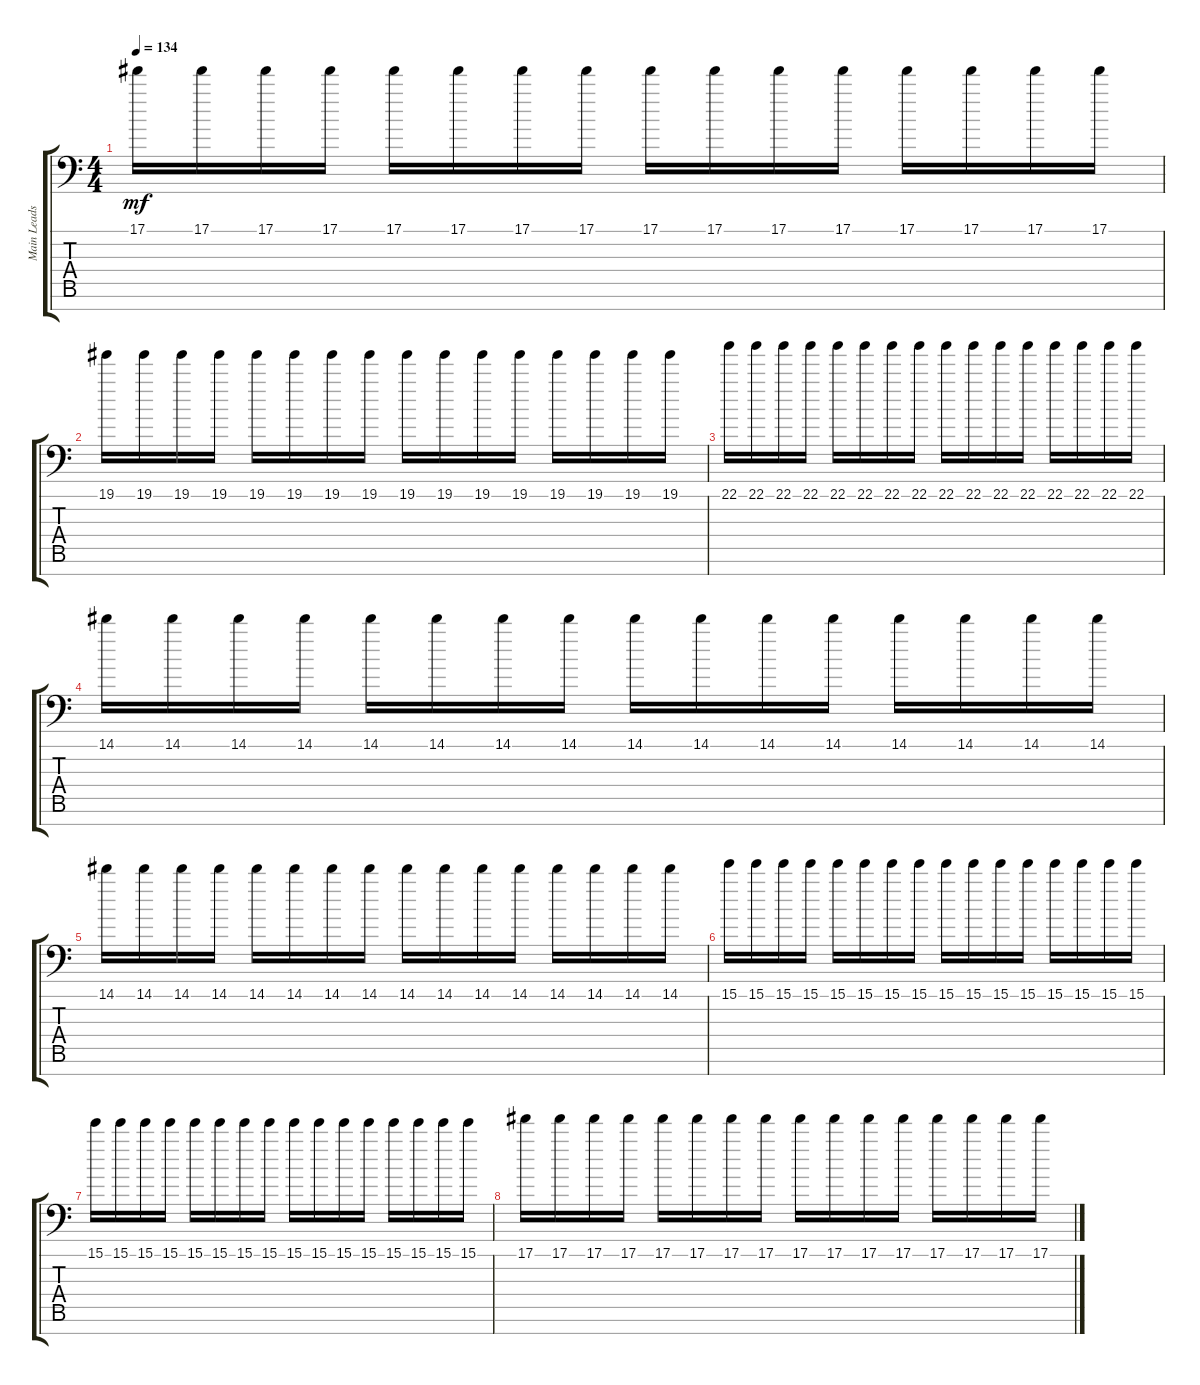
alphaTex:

\track ("Main Leads" "Main Leads") {instrument distortionguitar}
\staff {score tabs}
\tuning (Db4 Ab3 E3 B2 Gb2 Db2 Gb1) {hide}
\ts (4 4)
\tempo 134
\clef f4
\ks c
17.1.16{dy mf} 17.1.16 17.1.16 17.1.16 17.1.16 17.1.16 17.1.16 17.1.16 17.1.16 17.1.16 17.1.16 17.1.16 17.1.16 17.1.16 17.1.16 17.1.16 |
19.1.16 19.1.16 19.1.16 19.1.16 19.1.16 19.1.16 19.1.16 19.1.16 19.1.16 19.1.16 19.1.16 19.1.16 19.1.16 19.1.16 19.1.16 19.1.16 |
22.1.16 22.1.16 22.1.16 22.1.16 22.1.16 22.1.16 22.1.16 22.1.16 22.1.16 22.1.16 22.1.16 22.1.16 22.1.16 22.1.16 22.1.16 22.1.16 |
14.1.16 14.1.16 14.1.16 14.1.16 14.1.16 14.1.16 14.1.16 14.1.16 14.1.16 14.1.16 14.1.16 14.1.16 14.1.16 14.1.16 14.1.16 14.1.16 |
14.1.16 14.1.16 14.1.16 14.1.16 14.1.16 14.1.16 14.1.16 14.1.16 14.1.16 14.1.16 14.1.16 14.1.16 14.1.16 14.1.16 14.1.16 14.1.16 |
15.1.16 15.1.16 15.1.16 15.1.16 15.1.16 15.1.16 15.1.16 15.1.16 15.1.16 15.1.16 15.1.16 15.1.16 15.1.16 15.1.16 15.1.16 15.1.16 |
15.1.16 15.1.16 15.1.16 15.1.16 15.1.16 15.1.16 15.1.16 15.1.16 15.1.16 15.1.16 15.1.16 15.1.16 15.1.16 15.1.16 15.1.16 15.1.16 |
17.1.16 17.1.16 17.1.16 17.1.16 17.1.16 17.1.16 17.1.16 17.1.16 17.1.16 17.1.16 17.1.16 17.1.16 17.1.16 17.1.16 17.1.16 17.1.16
